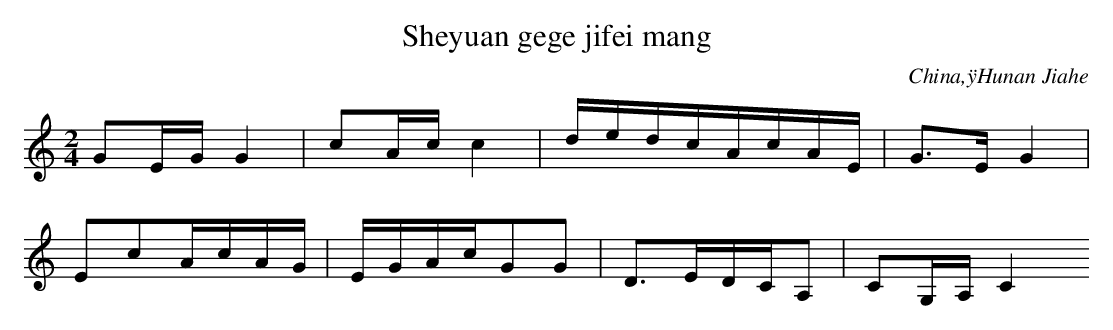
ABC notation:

X:1
T: Sheyuan gege jifei mang
O: China,ÿHunan Jiahe
M: 2/4
L: 1/16
K: C
G2EGG4 | c2Acc4 | dedcAcAE | G3EG4 |
E2c2AcAG | EGAcG2G2 | D3EDCA,2 | C2G,A,C4
